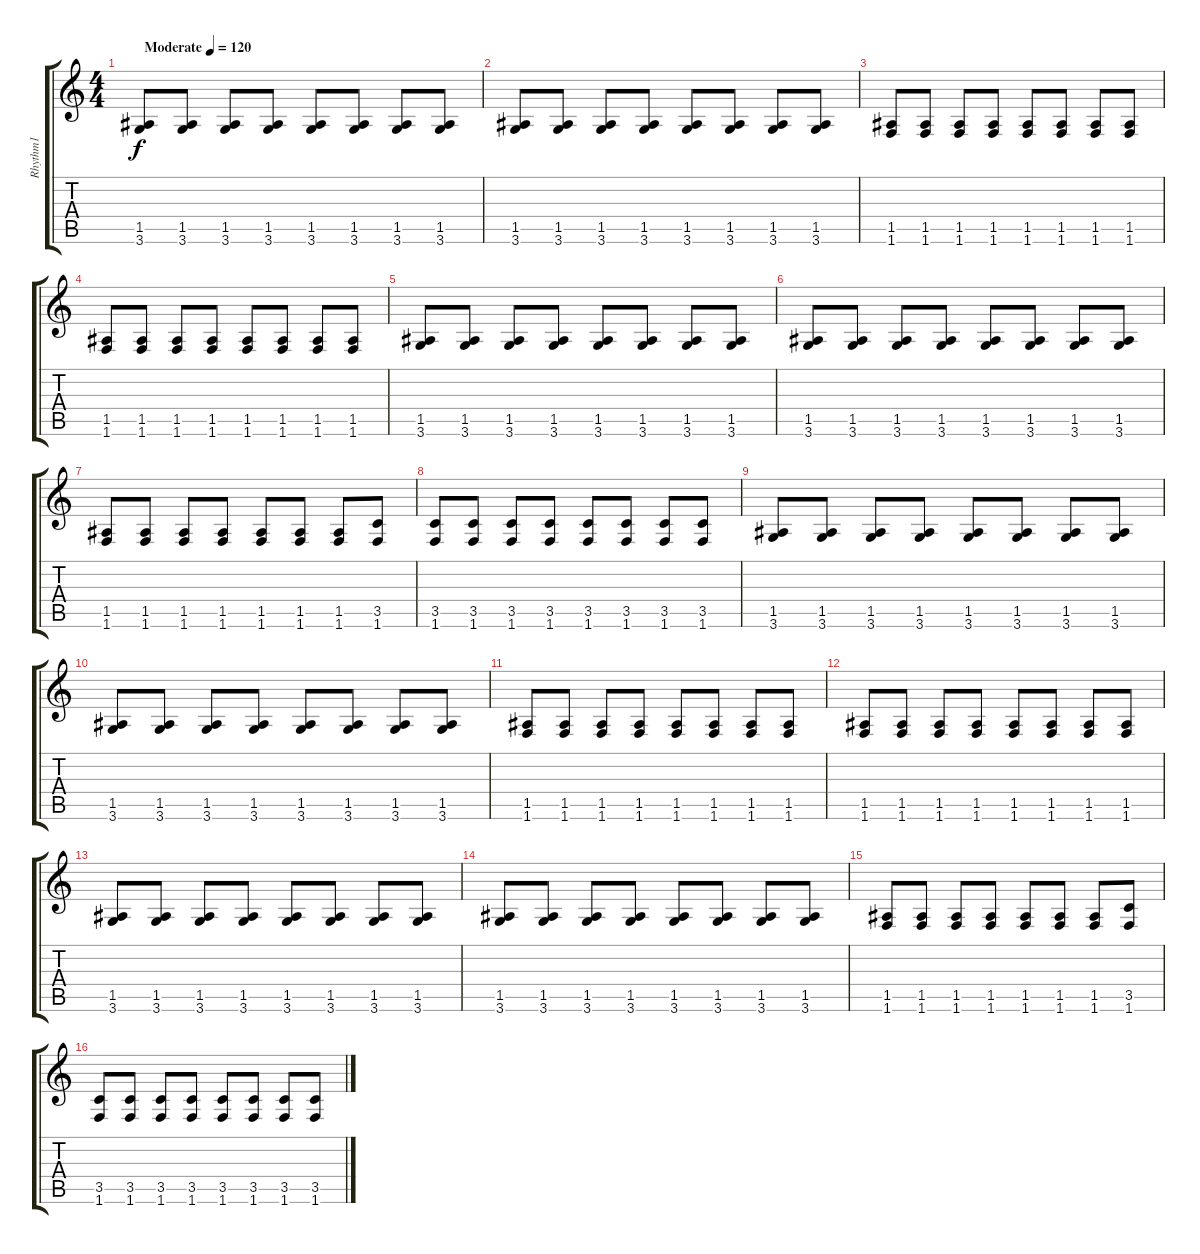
\track ("Rhythm1" "Rhythm1") {instrument distortionguitar}
\staff {score tabs}
\tuning (E4 B3 G3 D3 A2 E2) {hide}
\ts (4 4)
\tempo (120 "Moderate")
\clef g2
\ks c
(1.5 3.6).8{dy f instrument distortionguitar} (1.5 3.6).8 (1.5 3.6).8 (1.5 3.6).8 (1.5 3.6).8 (1.5 3.6).8 (1.5 3.6).8 (1.5 3.6).8 |
(1.5 3.6).8 (1.5 3.6).8 (1.5 3.6).8 (1.5 3.6).8 (1.5 3.6).8 (1.5 3.6).8 (1.5 3.6).8 (1.5 3.6).8 |
(1.5 1.6).8 (1.5 1.6).8 (1.5 1.6).8 (1.5 1.6).8 (1.5 1.6).8 (1.5 1.6).8 (1.5 1.6).8 (1.5 1.6).8 |
(1.5 1.6).8 (1.5 1.6).8 (1.5 1.6).8 (1.5 1.6).8 (1.5 1.6).8 (1.5 1.6).8 (1.5 1.6).8 (1.5 1.6).8 |
(1.5 3.6).8 (1.5 3.6).8 (1.5 3.6).8 (1.5 3.6).8 (1.5 3.6).8 (1.5 3.6).8 (1.5 3.6).8 (1.5 3.6).8 |
(1.5 3.6).8 (1.5 3.6).8 (1.5 3.6).8 (1.5 3.6).8 (1.5 3.6).8 (1.5 3.6).8 (1.5 3.6).8 (1.5 3.6).8 |
(1.5 1.6).8 (1.5 1.6).8 (1.5 1.6).8 (1.5 1.6).8 (1.5 1.6).8 (1.5 1.6).8 (1.5 1.6).8 (3.5 1.6).8 |
(3.5 1.6).8 (3.5 1.6).8 (3.5 1.6).8 (3.5 1.6).8 (3.5 1.6).8 (3.5 1.6).8 (3.5 1.6).8 (3.5 1.6).8 |
(1.5 3.6).8 (1.5 3.6).8 (1.5 3.6).8 (1.5 3.6).8 (1.5 3.6).8 (1.5 3.6).8 (1.5 3.6).8 (1.5 3.6).8 |
(1.5 3.6).8 (1.5 3.6).8 (1.5 3.6).8 (1.5 3.6).8 (1.5 3.6).8 (1.5 3.6).8 (1.5 3.6).8 (1.5 3.6).8 |
(1.5 1.6).8 (1.5 1.6).8 (1.5 1.6).8 (1.5 1.6).8 (1.5 1.6).8 (1.5 1.6).8 (1.5 1.6).8 (1.5 1.6).8 |
(1.5 1.6).8 (1.5 1.6).8 (1.5 1.6).8 (1.5 1.6).8 (1.5 1.6).8 (1.5 1.6).8 (1.5 1.6).8 (1.5 1.6).8 |
(1.5 3.6).8 (1.5 3.6).8 (1.5 3.6).8 (1.5 3.6).8 (1.5 3.6).8 (1.5 3.6).8 (1.5 3.6).8 (1.5 3.6).8 |
(1.5 3.6).8 (1.5 3.6).8 (1.5 3.6).8 (1.5 3.6).8 (1.5 3.6).8 (1.5 3.6).8 (1.5 3.6).8 (1.5 3.6).8 |
(1.5 1.6).8 (1.5 1.6).8 (1.5 1.6).8 (1.5 1.6).8 (1.5 1.6).8 (1.5 1.6).8 (1.5 1.6).8 (3.5 1.6).8 |
(3.5 1.6).8 (3.5 1.6).8 (3.5 1.6).8 (3.5 1.6).8 (3.5 1.6).8 (3.5 1.6).8 (3.5 1.6).8 (3.5 1.6).8
